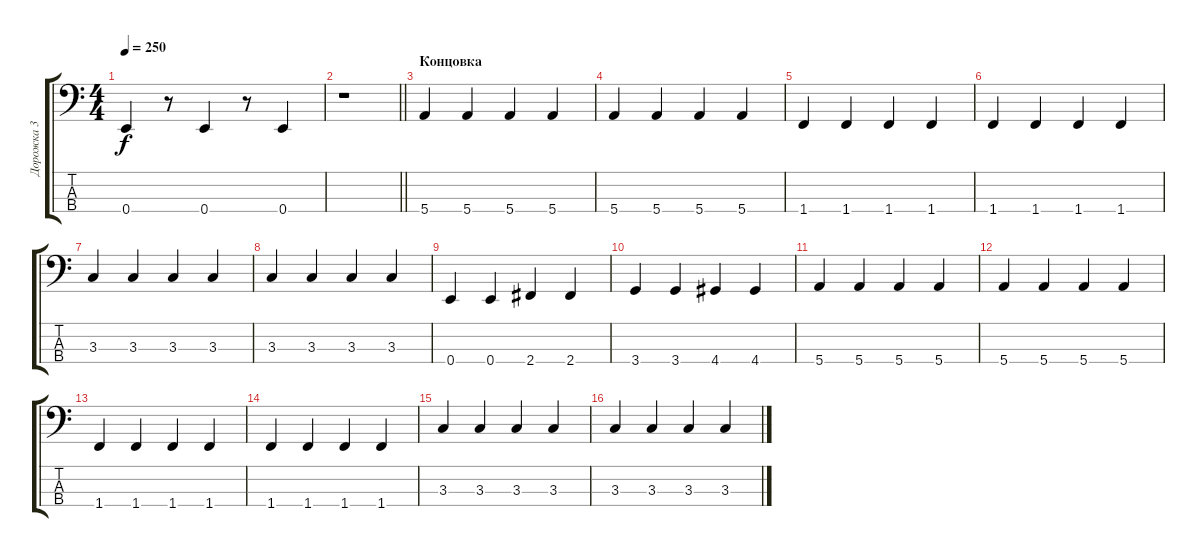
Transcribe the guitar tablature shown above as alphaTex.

\track ("Дорожка 3" "Дорожка 3") {instrument electricbassfinger}
\staff {score tabs}
\tuning (G2 D2 A1 E1) {hide}
\ts (4 4)
\tempo 250
\clef f4
\ks c
0.4.4{dy f} r.8 0.4.4 r.8 0.4.4 |
\barLineRight lightlight
r.1 |
\section ("" "Концовка")
5.4.4 5.4.4 5.4.4 5.4.4 |
5.4.4 5.4.4 5.4.4 5.4.4 |
1.4.4 1.4.4 1.4.4 1.4.4 |
1.4.4 1.4.4 1.4.4 1.4.4 |
3.3.4 3.3.4 3.3.4 3.3.4 |
3.3.4 3.3.4 3.3.4 3.3.4 |
0.4.4 0.4.4 2.4.4 2.4.4 |
3.4.4 3.4.4 4.4.4 4.4.4 |
5.4.4 5.4.4 5.4.4 5.4.4 |
5.4.4 5.4.4 5.4.4 5.4.4 |
1.4.4 1.4.4 1.4.4 1.4.4 |
1.4.4 1.4.4 1.4.4 1.4.4 |
3.3.4 3.3.4 3.3.4 3.3.4 |
3.3.4 3.3.4 3.3.4 3.3.4
